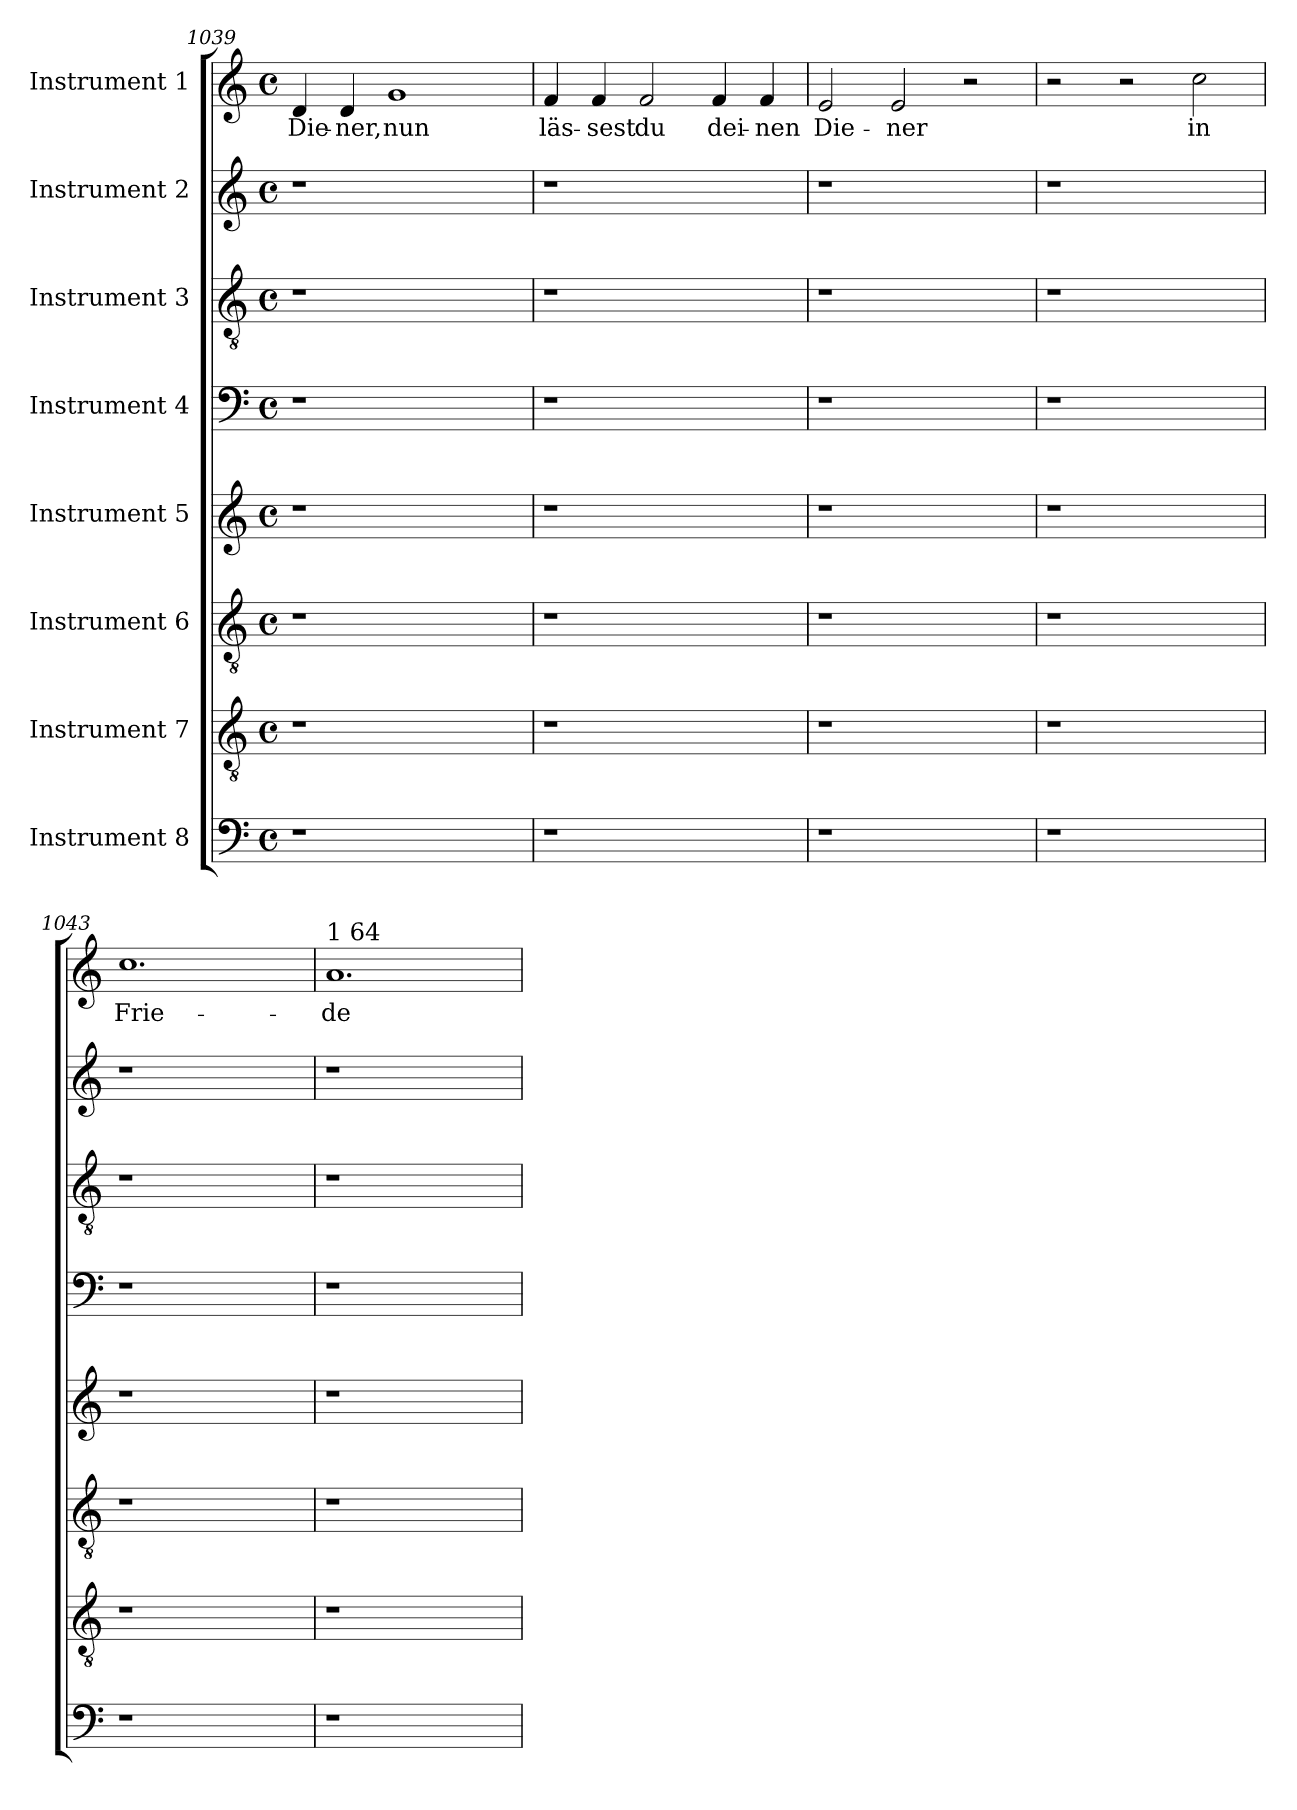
**kern	**kern	**kern	**kern	**kern	**kern	**kern	**kern	**text
*part8	*part7	*part6	*part5	*part4	*part3	*part2	*part1	*part1
*staff8	*staff7	*staff6	*staff5	*staff4	*staff3	*staff2	*staff1	*staff1
*I"Instrument 8	*I"Instrument 7	*I"Instrument 6	*I"Instrument 5	*I"Instrument 4	*I"Instrument 3	*I"Instrument 2	*I"Instrument 1	*
*clefF4	*clefGv2	*clefGv2	*clefG2	*clefF4	*clefGv2	*clefG2	*clefG2	*
*M4/4	*M4/4	*M4/4	*M4/4	*M4/4	*M4/4	*M4/4	*M4/4	*
*met(c)	*met(c)	*met(c)	*met(c)	*met(c)	*met(c)	*met(c)	*met(c)	*
=1039	=1039	=1039	=1039	=1039	=1039	=1039	=1039	=1039
!	!	!	!	!	!	!	!	!LO:LY:b
1r	1r	1r	1r	1r	1r	1r	4d/	Die-
!	!	!	!	!	!	!	!	!LO:LY:b:rj
.	.	.	.	.	.	.	4d/	-ner,
!	!	!	!	!	!	!	!	!LO:LY:b:cj
.	.	.	.	.	.	.	1g	nun
2ryy	2ryy	2ryy	2ryy	2ryy	2ryy	2ryy	.	.
=1040	=1040	=1040	=1040	=1040	=1040	=1040	=1040	=1040
!	!	!	!	!	!	!	!	!LO:LY:b
1r	1r	1r	1r	1r	1r	1r	4f/	läs-
!	!	!	!	!	!	!	!	!LO:LY:b:rj
.	.	.	.	.	.	.	4f/	-sest
!	!	!	!	!	!	!	!	!LO:LY:b:cj
.	.	.	.	.	.	.	2f/	du
!	!	!	!	!	!	!	!	!LO:LY:b
2ryy	2ryy	2ryy	2ryy	2ryy	2ryy	2ryy	4f/	dei-
!	!	!	!	!	!	!	!	!LO:LY:b:rj
.	.	.	.	.	.	.	4f/	-nen
=1041	=1041	=1041	=1041	=1041	=1041	=1041	=1041	=1041
!	!	!	!	!	!	!	!	!LO:LY:b:cj
1r	1r	1r	1r	1r	1r	1r	2e/	Die-
!	!	!	!	!	!	!	!	!LO:LY:b:cj
.	.	.	.	.	.	.	2e/	-ner
2ryy	2ryy	2ryy	2ryy	2ryy	2ryy	2ryy	2r	.
=1042	=1042	=1042	=1042	=1042	=1042	=1042	=1042	=1042
1r	1r	1r	1r	1r	1r	1r	2r	.
.	.	.	.	.	.	.	2r	.
!	!	!	!	!	!	!	!	!LO:LY:b:cj
2ryy	2ryy	2ryy	2ryy	2ryy	2ryy	2ryy	2cc\	in
=1043	=1043	=1043	=1043	=1043	=1043	=1043	=1043	=1043
!	!	!	!	!	!	!	!	!LO:LY:b:cj
1r	1r	1r	1r	1r	1r	1r	1.cc	Frie-
2ryy	2ryy	2ryy	2ryy	2ryy	2ryy	2ryy	.	.
!!LO:LB:g=z
=1044	=1044	=1044	=1044	=1044	=1044	=1044	=1044	=1044
!	!	!	!	!	!	!	!LO:TX:a:t=1 64	!
!	!	!	!	!	!	!	!	!LO:LY:b:cj
1r	1r	1r	1r	1r	1r	1r	1.a	-de
2ryy	2ryy	2ryy	2ryy	2ryy	2ryy	2ryy	.	.
=	=	=	=	=	=	=	=	=
*-	*-	*-	*-	*-	*-	*-	*-	*-
